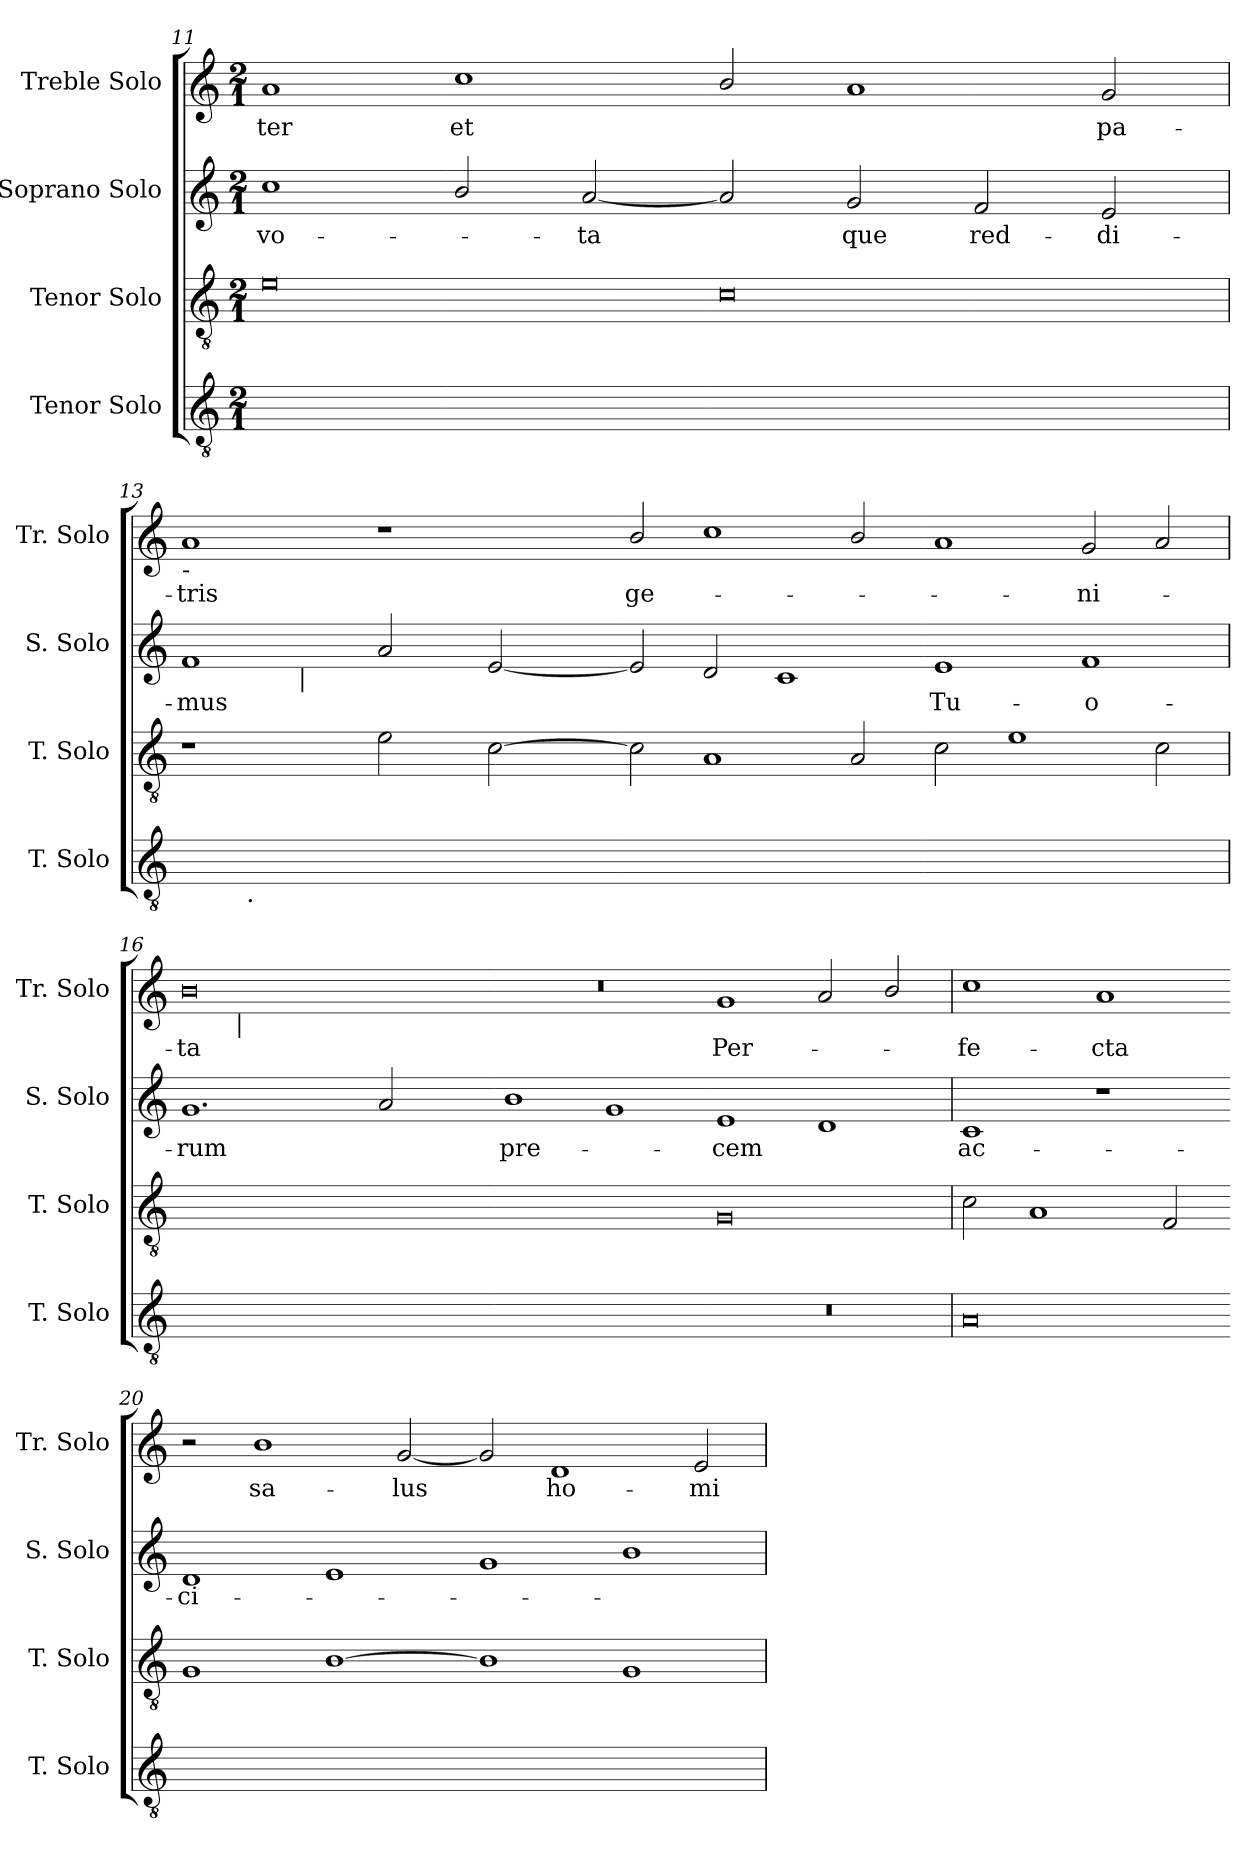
**kern	**kern	**kern	**text	**kern	**text
*part4	*part3	*part2	*part2	*part1	*part1
*staff4	*staff3	*staff2	*staff2	*staff1	*staff1
*I"Tenor Solo	*I"Tenor Solo	*I"Soprano Solo	*	*I"Treble Solo	*
*I'T. Solo	*I'T. Solo	*I'S. Solo	*	*I'Tr. Solo	*
*clefGv2	*clefGv2	*clefG2	*	*clefG2	*
*ITrd7c12	*ITrd7c12	*	*	*	*
*k[]	*k[]	*k[]	*	*k[]	*
*C:	*C:	*C:	*	*C:	*
*M2/1	*M2/1	*M2/1	*	*M2/1	*
=11	=11	=11	=11	=11	=11
!	!	!	!LO:LY:b:color=#000000	!	!
!	!	!	!	!	!LO:LY:b:color=#000000
[>0Ciyy	0Ei	1cci	vo-	1ai	-ter
!	!	!	!	!	!LO:LY:b:color=#000000
.	.	2bi/	.	1cci	et
!	!	!	!LO:LY:b:color=#000000	!	!
.	.	[<2ai/	-ta	.	.
=12-	=12-	=12-	=12-	=12-	=12-
0Ciyy]	0Ci	2ai/]	.	2bi/	.
!	!	!	!LO:LY:b:color=#000000	!	!
.	.	2gi/	que	1ai	.
!	!	!	!LO:LY:b:color=#000000	!	!
.	.	2fi/	red-	.	.
!	!	!	!LO:LY:b:color=#000000	!	!
!	!	!	!	!	!LO:LY:b:color=#000000
.	.	2ei/	-di-	2gi/	pa-
!!LO:LB:g=z
=13	=13	=13	=13	=13	=13
!	!	!	!LO:LY:b:color=#000000	!	!
!	!	!	!	!LO:TX:b:i:t=-	!
!	!	!LO:TX:b:i:t=-	!	!	!
!	!	!	!	!	!LO:LY:b:color=#000000
*^	*	*^	*	*	*
[<0AAiyy	4ryy	1r	1fi	4ryy	-mus	1ai	-tris
.	32ryy	.	.	8ryy	.	.	.
.	512.ryy	.	.	.	.	.	.
!	!LO:TX:b:i:t=.	!	!	!	!	!	!
.	1ryy	.	.	.	.	.	.
.	.	.	.	32ryy	.	.	.
.	.	.	.	64ryy	.	.	.
.	.	.	.	256ryy	.	.	.
!	!	!	!	!LO:TX:b:i:t=|	!	!	!
.	.	.	.	1ryy	.	.	.
.	.	2Ei\	2ai/	.	.	1r	.
.	2ryy	.	.	.	.	.	.
.	.	.	.	2ryy	.	.	.
.	.	[>2Ci\	[<2ei/	.	.	.	.
.	8ryy	.	.	.	.	.	.
.	16ryy	.	.	.	.	.	.
.	.	.	.	16ryy	.	.	.
.	64ryy	.	.	.	.	.	.
.	128ryy	.	.	.	.	.	.
.	.	.	.	128.ryy	.	.	.
.	256ryy	.	.	.	.	.	.
.	1024ryy	.	.	.	.	.	.
*v	*v	*	*v	*v	*	*	*
=14-	=14-	=14-	=14-	=14-	=14-
*^	*	*^	*	*	*
!	!	!	!	!	!	!	!LO:LY:b:color=#000000
*v	*v	*	*v	*v	*	*	*
0AAiyy_<	2Ci\]	2ei/]	.	2bi/	ge-
.	1AAi	2di/	.	1cci	.
.	.	1ci	.	.	.
.	2AAi/	.	.	2bi/	.
=15-	=15-	=15-	=15-	=15-	=15-
!	!	!	!LO:LY:b:color=#000000	!	!
0AAiyy]	2Ci\	1ei	Tu-	1ai	.
.	1Ei	.	.	.	.
!	!	!	!LO:LY:b:color=#000000	!	!
!	!	!	!	!	!LO:LY:b:color=#000000
.	.	1fi	-o-	2gi/	-ni-
.	2Ci\	.	.	2ai/	.
=16	=16	=16	=16	=16	=16
!	!	!	!LO:LY:b:color=#000000	!	!
!	!	!	!	!	!LO:LY:b:color=#000000
*	*	*	*	*^	*
[<0GGiyy	[>0Diyy	1.gi	-rum	0bi	4ryy	-ta
.	.	.	.	.	128ryy	.
.	.	.	.	.	256ryy	.
.	.	.	.	.	1024ryy	.
!	!	!	!	!	!LO:TX:b:i:t=|	!
.	.	.	.	.	1ryy	.
.	.	.	.	.	2ryy	.
.	.	2ai/	.	.	.	.
.	.	.	.	.	8ryy	.
.	.	.	.	.	16ryy	.
.	.	.	.	.	32ryy	.
.	.	.	.	.	64ryy	.
.	.	.	.	.	512.ryy	.
*	*	*	*	*v	*v	*
=17-	=17-	=17-	=17-	=17-	=17-
*	*	*	*	*^	*
!	!	!	!LO:LY:b:color=#000000	!LO:N:vis=1	!	!
*	*	*	*	*v	*v	*
0GGiyy]	0Diyy]	1bi	pre-	0r	.
.	.	1gi	.	.	.
=18-	=18-	=18-	=18-	=18-	=18-
!LO:N:vis=1	!	!	!	!	!
!	!	!	!LO:LY:b:color=#000000	!	!
!	!	!	!	!	!LO:LY:b:color=#000000
0r	0GGi	1ei	-cem	1gi	Per-
.	.	1di	.	2ai/	.
.	.	.	.	2bi/	.
!!LO:LB:g=z
=19	=19	=19	=19	=19	=19
!	!	!	!LO:LY:b:color=#000000	!	!
!	!	!	!	!	!LO:LY:b:color=#000000
0AAi	2Ci\	1ci	ac-	1cci	-fe-
.	1AAi	.	.	.	.
!	!	!	!	!	!LO:LY:b:color=#000000
.	.	1r	.	1ai	-cta
.	2FFi/	.	.	.	.
=20-	=20-	=20-	=20-	=20-	=20-
!	!	!	!LO:LY:b:color=#000000	!	!
[<0GGiyy	1GGi	1di	-ci-	2r	.
!	!	!	!	!	!LO:LY:b:color=#000000
.	.	.	.	1bi	sa-
.	[<1BBi	1ei	.	.	.
!	!	!	!	!	!LO:LY:b:color=#000000
.	.	.	.	[<2gi/	-lus
=21-	=21-	=21-	=21-	=21-	=21-
0GGiyy]	1BBi]	1gi	.	2gi/]	.
!	!	!	!	!	!LO:LY:b:color=#000000
.	.	.	.	1di	ho-
.	1GGi	1bi	.	.	.
!	!	!	!	!	!LO:LY:b:color=#000000
.	.	.	.	2ei/	-mi-
=	=	=	=	=	=
*-	*-	*-	*-	*-	*-
